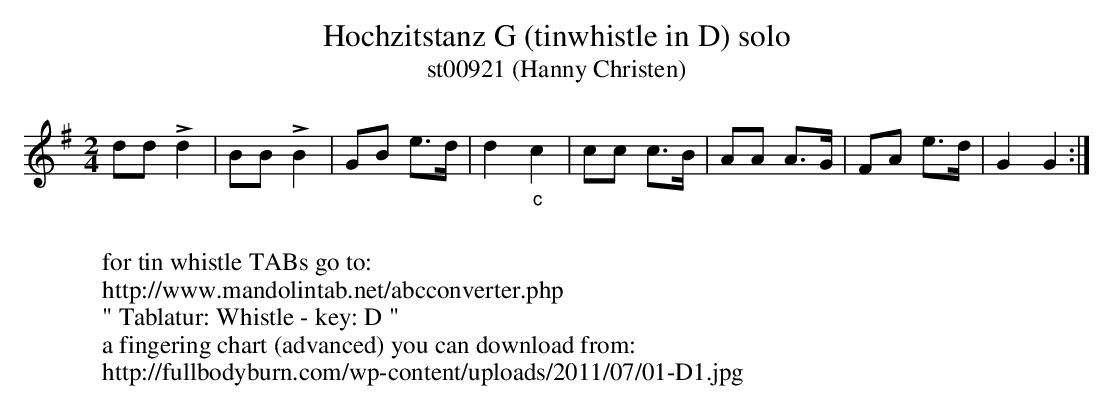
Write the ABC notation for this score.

X:1
T:Hochzitstanz G (tinwhistle in D) solo
T:st00921 (Hanny Christen)
M:2/4
L:1/8
K:G transpose=12
dd!>!d2 | BB!>!B2 | GB e>d | d2"_c"c2 | cc c>B | AA A>G | FA e>d | G2G2 :|
W:
W:for tin whistle TABs go to:
W:http://www.mandolintab.net/abcconverter.php
W:" Tablatur: Whistle - key: D "
W:a fingering chart (advanced) you can download from:
W:http://fullbodyburn.com/wp-content/uploads/2011/07/01-D1.jpg
